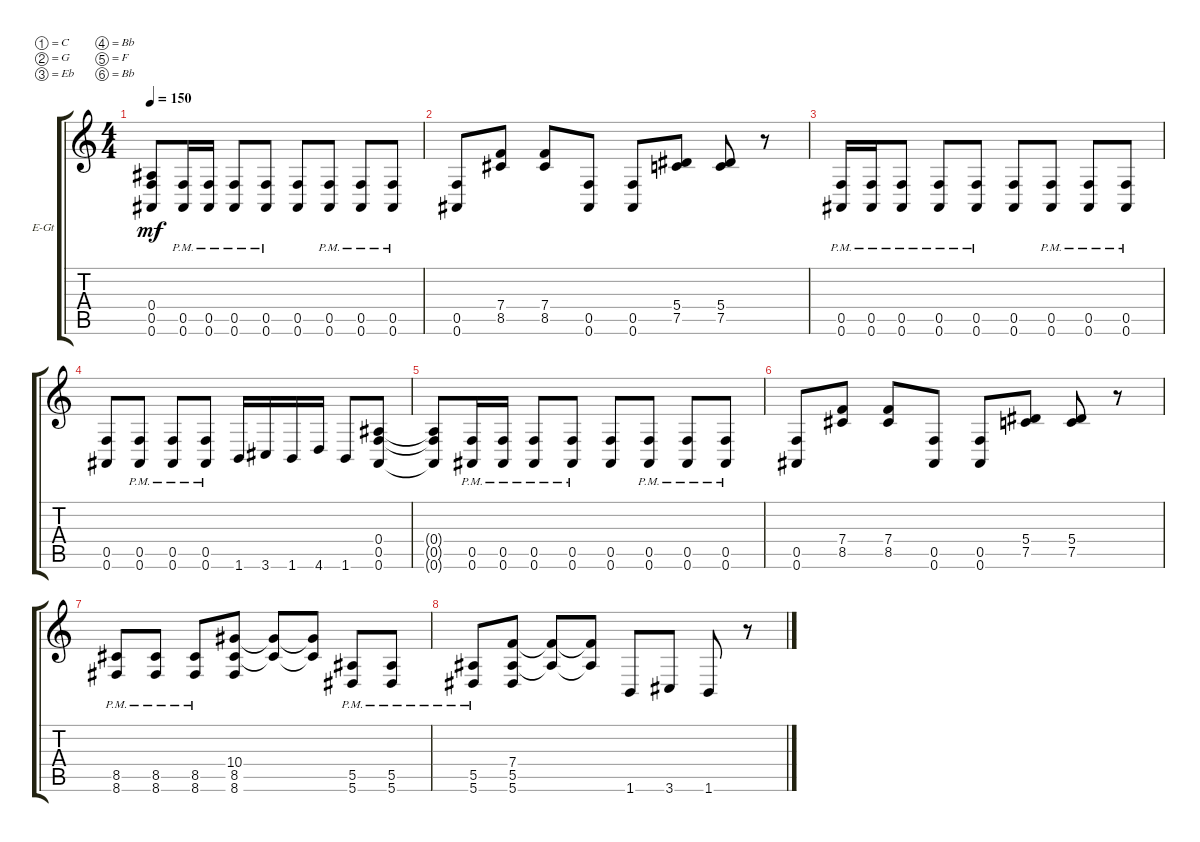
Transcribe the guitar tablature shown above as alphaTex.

\bracketExtendMode groupsimilarinstruments
\firstSystemTrackNameOrientation horizontal
\otherSystemsTrackNameOrientation horizontal
\track ("GTR 2" "E-Gt") {instrument overdrivenguitar}
\staff {score tabs}
\tuning (C4 G3 Eb3 Bb2 F2 Bb1)
\ts (4 4)
\tempo 150
\clef g2
\ks c
(0.6{t} 0.5{t} 0.4{t}).8{dy mf} (0.6{pm} 0.5{pm}).16 (0.6{pm} 0.5{pm}).16 (0.6{pm} 0.5{pm}).8 (0.6{pm} 0.5{pm}).8 (0.6 0.5).8 (0.6{pm} 0.5{pm}).8 (0.6{pm} 0.5{pm}).8 (0.5{pm} 0.6{pm}).8 |
(0.5 0.6).8 (7.4 8.5).8 (7.4 8.5).8 (0.5 0.6).8 (0.5 0.6).8 (5.4 7.5).8 (5.4 7.5).8 r.8 |
(0.5{pm} 0.6{pm}).16 (0.5{pm} 0.6{pm}).16 (0.5{pm} 0.6{pm}).8 (0.5{pm} 0.6{pm}).8 (0.5{pm} 0.6{pm}).8 (0.5 0.6).8 (0.5{pm} 0.6{pm}).8 (0.5{pm} 0.6{pm}).8 (0.5{pm} 0.6{pm}).8 |
(0.5 0.6).8 (0.5{pm} 0.6{pm}).8 (0.5{pm} 0.6{pm}).8 (0.5{pm} 0.6{pm}).8 1.6.16 3.6.16 1.6.16 4.6.16 1.6.8 (0.4 0.5 0.6).8 |
(0.6{t} 0.5{t} 0.4{t}).8 (0.6{pm} 0.5{pm}).16 (0.6{pm} 0.5{pm}).16 (0.6{pm} 0.5{pm}).8 (0.6{pm} 0.5{pm}).8 (0.6 0.5).8 (0.6{pm} 0.5{pm}).8 (0.6{pm} 0.5{pm}).8 (0.5{pm} 0.6{pm}).8 |
(0.5 0.6).8 (7.4 8.5).8 (7.4 8.5).8 (0.5 0.6).8 (0.5 0.6).8 (5.4 7.5).8 (5.4 7.5).8 r.8 |
(8.5{pm} 8.6{pm}).8 (8.5{pm} 8.6{pm}).8 (8.5{pm} 8.6{pm}).8 (8.5 10.4 8.6).8 (8.5{t} 10.4{t}).8 (8.5{t} 10.4{t}).8 (5.5{pm} 5.6{pm}).8 (5.5{pm} 5.6{pm}).8 |
(5.5{pm} 5.6{pm}).8 (5.5 7.4 5.6).8 (7.4{t} 5.5{t}).8 (5.5{t} 7.4{t}).8 1.6.8 3.6.8 1.6.8 r.8
